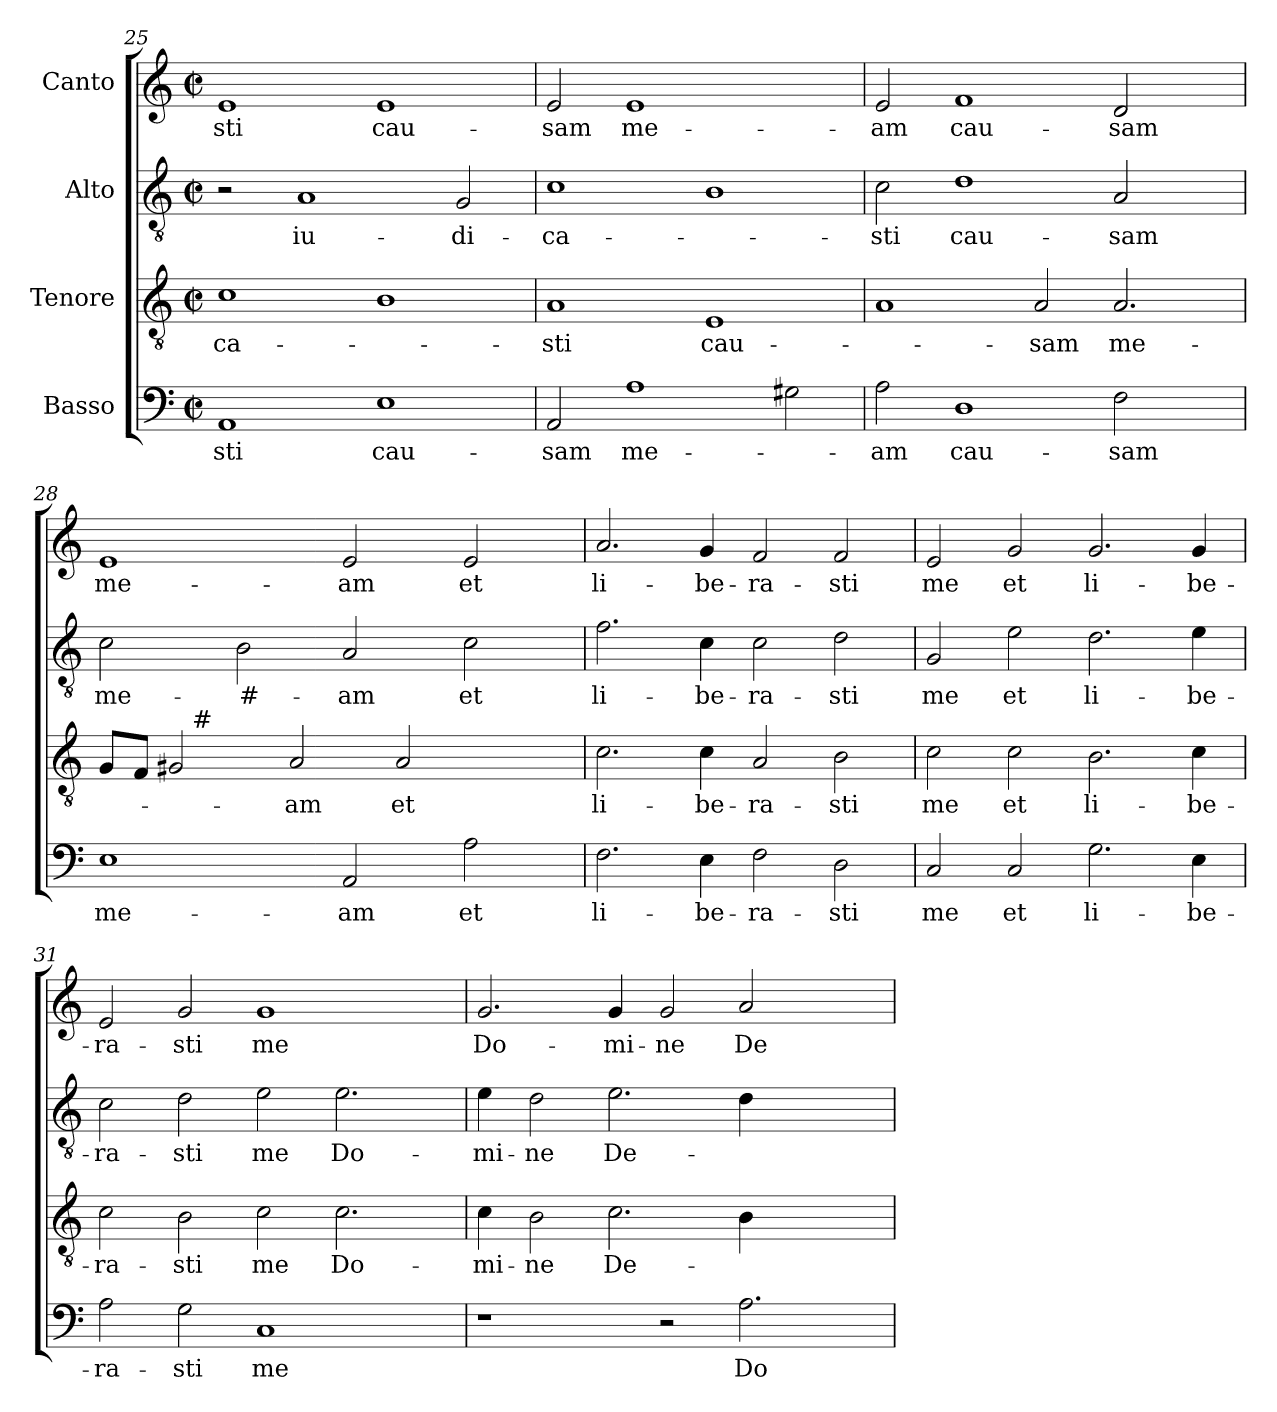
**kern	**text	**kern	**text	**kern	**text	**kern	**text
*part4	*part4	*part3	*part3	*part2	*part2	*part1	*part1
*staff4	*staff4	*staff3	*staff3	*staff2	*staff2	*staff1	*staff1
*I"Basso	*	*I"Tenore	*	*I"Alto	*	*I"Canto	*
*clefF4	*	*clefGv2	*	*clefGv2	*	*clefG2	*
*k[]	*	*k[]	*	*k[]	*	*k[]	*
*C:	*	*C:	*	*C:	*	*C:	*
*M2/2	*	*M2/2	*	*M2/2	*	*M2/2	*
*met(c|)	*	*met(c|)	*	*met(c|)	*	*met(c|)	*
=25	=25	=25	=25	=25	=25	=25	=25
!	!LO:LY:b	!	!LO:LY:b	!	!	!	!LO:LY:b
1AA	-sti	1c	-ca-	2r	.	1e	-sti
!	!	!	!	!	!LO:LY:b:rj	!	!
.	.	.	.	1A	iu-	.	.
!	!LO:LY:b	!	!	!	!	!	!LO:LY:b
1E	cau-	1B	.	.	.	1e	cau-
!	!	!	!	!	!LO:LY:b	!	!
.	.	.	.	2G/	-di-	.	.
=26	=26	=26	=26	=26	=26	=26	=26
!	!LO:LY:b	!	!LO:LY:b	!	!LO:LY:b	!	!LO:LY:b
2AA/	-sam	1A	-sti	1c	-ca-	2e/	-sam
!	!LO:LY:b	!	!	!	!	!	!LO:LY:b
1A	me-	.	.	.	.	1e	me-
!	!	!	!LO:LY:b	!	!	!	!
.	.	1E	cau-	1B	.	.	.
2G#X\	.	.	.	.	.	2ryy	.
=27	=27	=27	=27	=27	=27	=27	=27
!	!LO:LY:b	!	!	!	!LO:LY:b	!	!LO:LY:b
2A\	-am	1A	.	2c\	-sti	2e/	-am
!	!LO:LY:b	!	!	!	!LO:LY:b	!	!LO:LY:b
1D	cau-	.	.	1d	cau-	1f	cau-
!	!	!	!LO:LY:b	!	!	!	!
.	.	2A/	-sam	.	.	.	.
!	!LO:LY:b	!	!LO:LY:b	!	!LO:LY:b	!	!LO:LY:b
2F\	-sam	2.A/	me-	2A/	-sam	2d/	-sam
4ryy	.	.	.	4ryy	.	4ryy	.
!!LO:PB:g=z
=28	=28	=28	=28	=28	=28	=28	=28
!	!LO:LY:b	!	!	!	!LO:LY:b	!	!LO:LY:b
*	*	*^	*	*	*	*	*
1E	me-	8G/L	4ryy	.	2c\	me-	1e	me-
.	.	8F/J	.	.	.	.	.	.
.	.	2G#X/	16ryy	.	.	.	.	.
!	!	!	!LO:TX:a:t=#	!	!	!	!	!
.	.	.	1ryy	.	.	.	.	.
!	!	!	!	!	!	!LO:LY:b:rj	!	!
.	.	.	.	.	2B\	-#-	.	.
!	!	!	!	!LO:LY:b	!	!	!	!
.	.	2A/	.	-am	.	.	.	.
!	!LO:LY:b	!	!	!	!	!LO:LY:b	!	!LO:LY:b
2AA/	-am	.	.	.	2A/	-am	2e/	-am
!	!	!	!	!LO:LY:b	!	!	!	!
.	.	2A/	.	et	.	.	.	.
.	.	.	2ryy	.	.	.	.	.
!	!LO:LY:b	!	!	!	!	!LO:LY:b	!	!LO:LY:b
2A\	et	.	.	.	2c\	et	2e/	et
.	.	4ryy	.	.	.	.	.	.
.	.	.	8.ryy	.	.	.	.	.
=29	=29	=29	=29	=29	=29	=29	=29	=29
!	!LO:LY:b:rj	!	!	!LO:LY:b:rj	!	!LO:LY:b:rj	!	!LO:LY:b:rj
*	*	*v	*v	*	*	*	*	*
2.F\	li-	2.c\	li-	2.f\	li-	2.a/	li-
!	!LO:LY:b	!	!LO:LY:b	!	!LO:LY:b	!	!LO:LY:b
4E\	-be-	4c\	-be-	4c\	-be-	4g/	-be-
!	!LO:LY:b:rj	!	!LO:LY:b:rj	!	!LO:LY:b:rj	!	!LO:LY:b:rj
2F\	-ra-	2A/	-ra-	2c\	-ra-	2f/	-ra-
!	!LO:LY:b	!	!LO:LY:b	!	!LO:LY:b	!	!LO:LY:b
2D\	-sti	2B\	-sti	2d\	-sti	2f/	-sti
=30	=30	=30	=30	=30	=30	=30	=30
!	!LO:LY:b	!	!LO:LY:b	!	!LO:LY:b	!	!LO:LY:b
2C/	me	2c\	me	2G/	me	2e/	me
!	!LO:LY:b	!	!LO:LY:b	!	!LO:LY:b	!	!LO:LY:b
2C/	et	2c\	et	2e\	et	2g/	et
!	!LO:LY:b	!	!LO:LY:b	!	!LO:LY:b	!	!LO:LY:b
2.G\	li-	2.B\	li-	2.d\	li-	2.g/	li-
!	!LO:LY:b	!	!LO:LY:b	!	!LO:LY:b	!	!LO:LY:b
4E\	-be-	4c\	-be-	4e\	-be-	4g/	-be-
=31	=31	=31	=31	=31	=31	=31	=31
!	!LO:LY:b	!	!LO:LY:b	!	!LO:LY:b	!	!LO:LY:b
2A\	-ra-	2c\	-ra-	2c\	-ra-	2e/	-ra-
!	!LO:LY:b	!	!LO:LY:b	!	!LO:LY:b	!	!LO:LY:b
2G\	-sti	2B\	-sti	2d\	-sti	2g/	-sti
!	!LO:LY:b	!	!LO:LY:b	!	!LO:LY:b	!	!LO:LY:b
1C	me	2c\	me	2e\	me	1g	me
!	!	!	!LO:LY:b	!	!LO:LY:b	!	!
.	.	2.c\	Do-	2.e\	Do-	.	.
4ryy	.	.	.	.	.	4ryy	.
!!LO:LB:g=z
=32	=32	=32	=32	=32	=32	=32	=32
!	!	!	!LO:LY:b	!	!LO:LY:b	!	!LO:LY:b
1r	.	4c\	-mi-	4e\	-mi-	2.g/	Do-
!	!	!	!LO:LY:b	!	!LO:LY:b	!	!
.	.	2B\	-ne	2d\	-ne	.	.
!	!	!	!LO:LY:b	!	!LO:LY:b	!	!LO:LY:b
.	.	2.c\	De-	2.e\	De-	4g/	-mi-
!	!	!	!	!	!	!	!LO:LY:b
2r	.	.	.	.	.	2g/	-ne
!	!LO:LY:b	!	!	!	!	!	!LO:LY:b
2.A\	Do-	4B\	.	4d\	.	2a/	De-
.	.	2ryy	.	2ryy	.	.	.
.	.	.	.	.	.	4ryy	.
=	=	=	=	=	=	=	=
*-	*-	*-	*-	*-	*-	*-	*-
